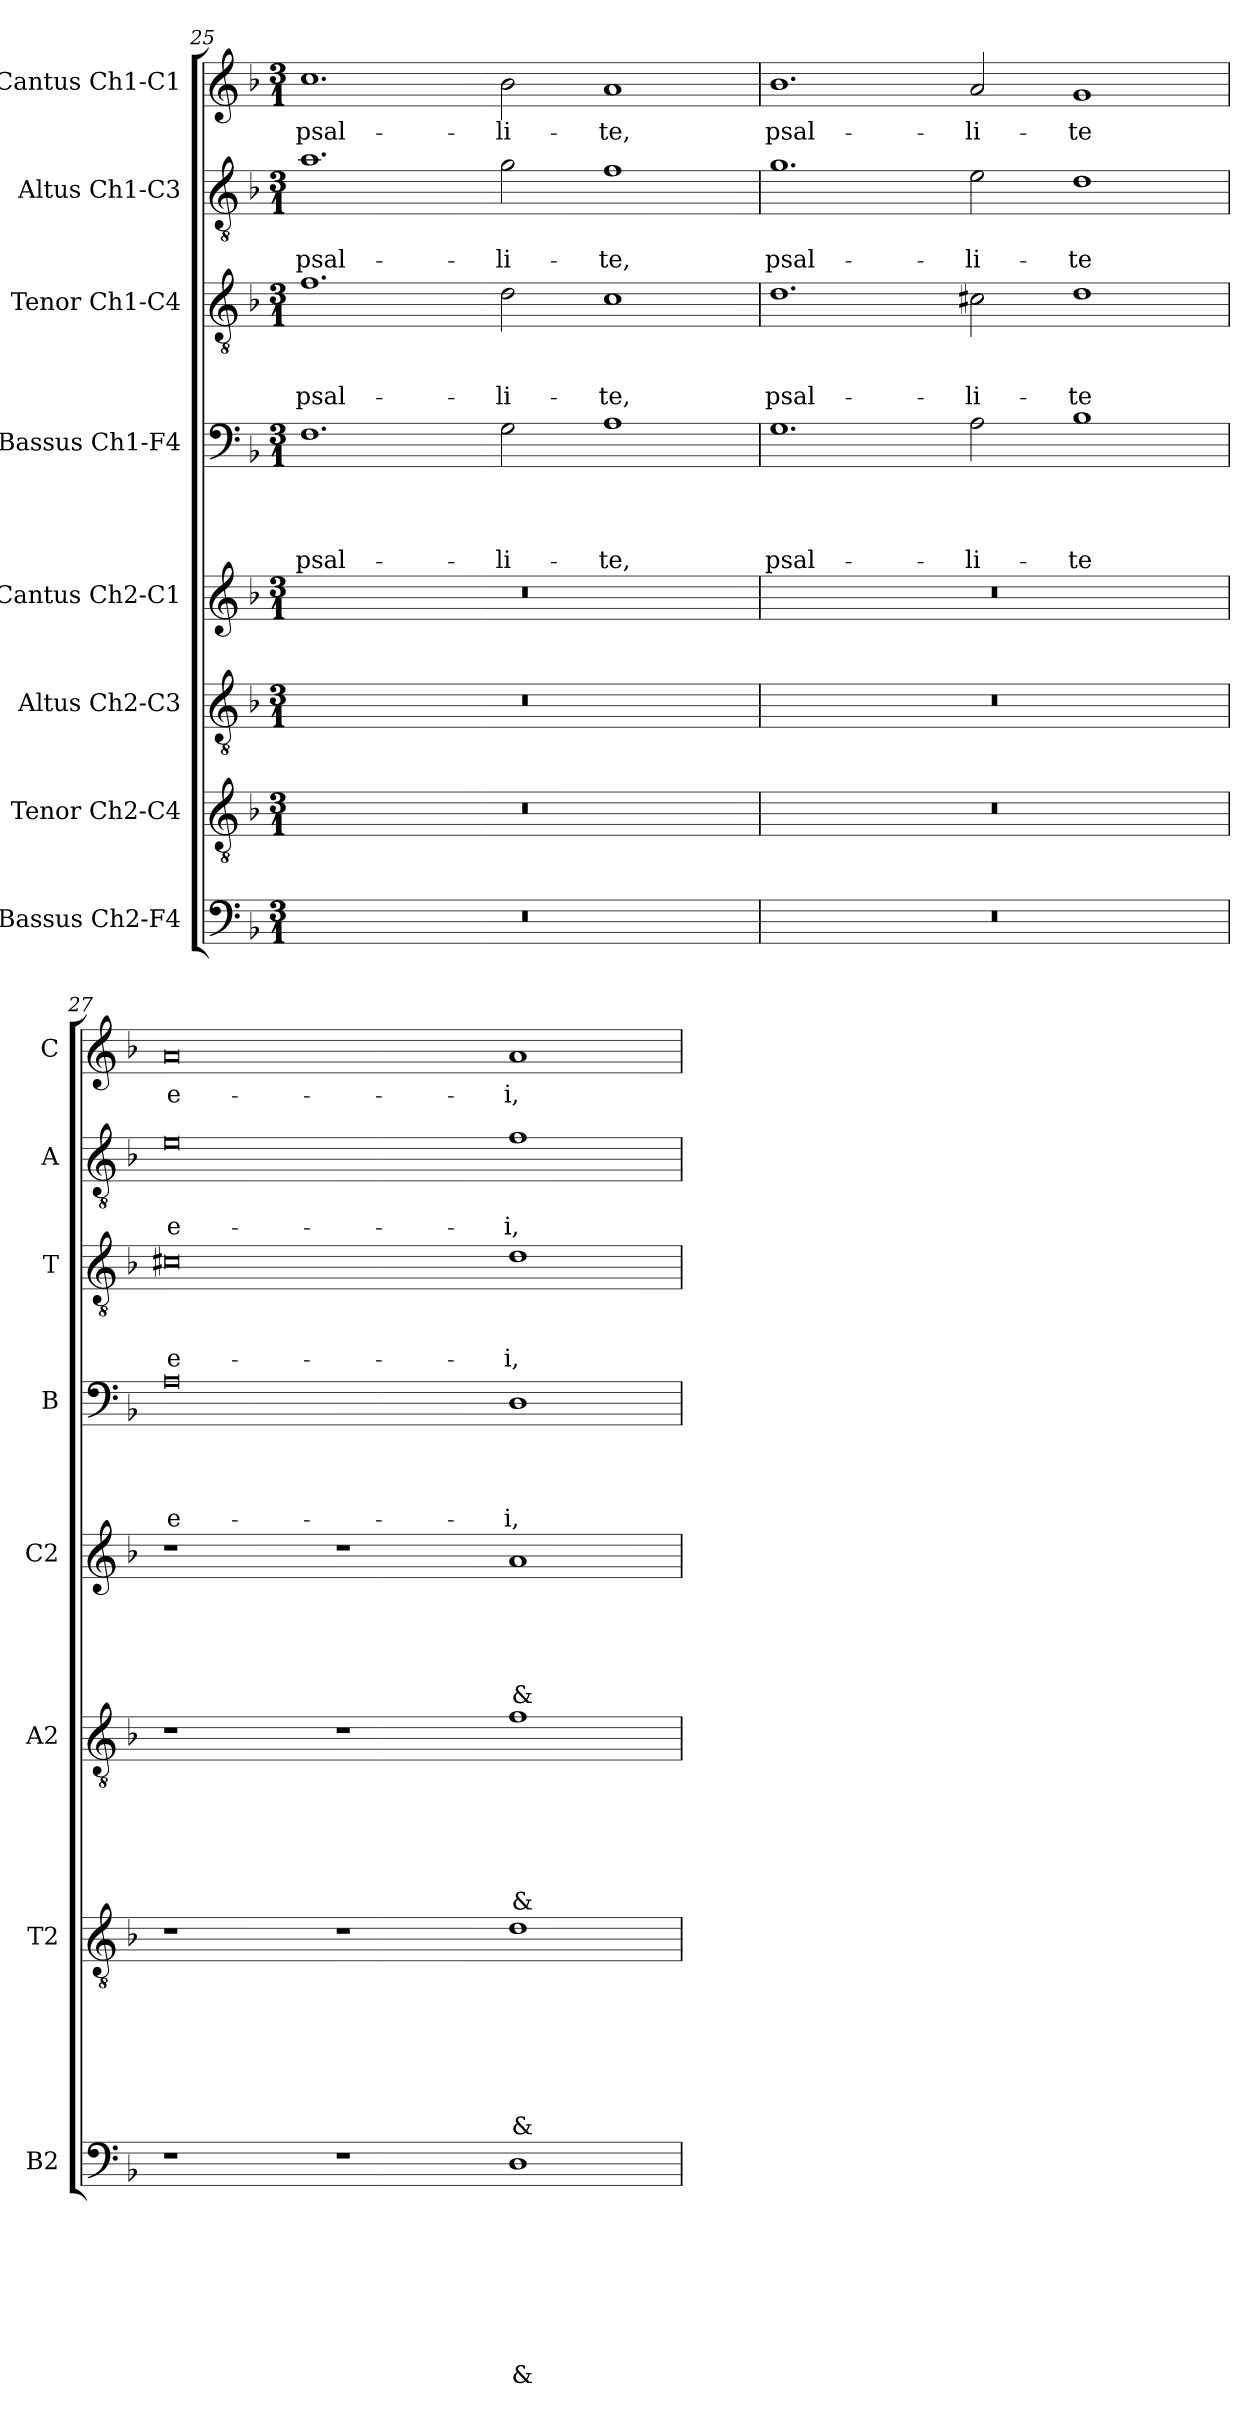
**kern	**text	**text	**text	**text	**text	**text	**text	**text	**kern	**text	**text	**text	**text	**text	**text	**text	**kern	**text	**text	**text	**text	**text	**text	**kern	**text	**text	**text	**text	**text	**kern	**text	**text	**text	**text	**kern	**text	**text	**text	**kern	**text	**text	**kern	**text
*part8	*part8	*part8	*part8	*part8	*part8	*part8	*part8	*part8	*part7	*part7	*part7	*part7	*part7	*part7	*part7	*part7	*part6	*part6	*part6	*part6	*part6	*part6	*part6	*part5	*part5	*part5	*part5	*part5	*part5	*part4	*part4	*part4	*part4	*part4	*part3	*part3	*part3	*part3	*part2	*part2	*part2	*part1	*part1
*staff8	*staff8	*staff8	*staff8	*staff8	*staff8	*staff8	*staff8	*staff8	*staff7	*staff7	*staff7	*staff7	*staff7	*staff7	*staff7	*staff7	*staff6	*staff6	*staff6	*staff6	*staff6	*staff6	*staff6	*staff5	*staff5	*staff5	*staff5	*staff5	*staff5	*staff4	*staff4	*staff4	*staff4	*staff4	*staff3	*staff3	*staff3	*staff3	*staff2	*staff2	*staff2	*staff1	*staff1
*I"Bassus Ch2-F4	*	*	*	*	*	*	*	*	*I"Tenor Ch2-C4	*	*	*	*	*	*	*	*I"Altus Ch2-C3	*	*	*	*	*	*	*I"Cantus Ch2-C1	*	*	*	*	*	*I"Bassus Ch1-F4	*	*	*	*	*I"Tenor Ch1-C4	*	*	*	*I"Altus Ch1-C3	*	*	*I"Cantus Ch1-C1	*
*I'B2	*	*	*	*	*	*	*	*	*I'T2	*	*	*	*	*	*	*	*I'A2	*	*	*	*	*	*	*I'C2	*	*	*	*	*	*I'B	*	*	*	*	*I'T	*	*	*	*I'A	*	*	*I'C	*
*clefF4	*	*	*	*	*	*	*	*	*clefGv2	*	*	*	*	*	*	*	*clefGv2	*	*	*	*	*	*	*clefG2	*	*	*	*	*	*clefF4	*	*	*	*	*clefGv2	*	*	*	*clefGv2	*	*	*clefG2	*
*k[b-]	*	*	*	*	*	*	*	*	*k[b-]	*	*	*	*	*	*	*	*k[b-]	*	*	*	*	*	*	*k[b-]	*	*	*	*	*	*k[b-]	*	*	*	*	*k[b-]	*	*	*	*k[b-]	*	*	*k[b-]	*
*F:	*	*	*	*	*	*	*	*	*F:	*	*	*	*	*	*	*	*F:	*	*	*	*	*	*	*F:	*	*	*	*	*	*F:	*	*	*	*	*F:	*	*	*	*F:	*	*	*F:	*
*M3/1	*	*	*	*	*	*	*	*	*M3/1	*	*	*	*	*	*	*	*M3/1	*	*	*	*	*	*	*M3/1	*	*	*	*	*	*M3/1	*	*	*	*	*M3/1	*	*	*	*M3/1	*	*	*M3/1	*
=25	=25	=25	=25	=25	=25	=25	=25	=25	=25	=25	=25	=25	=25	=25	=25	=25	=25	=25	=25	=25	=25	=25	=25	=25	=25	=25	=25	=25	=25	=25	=25	=25	=25	=25	=25	=25	=25	=25	=25	=25	=25	=25	=25
!	!	!	!	!	!	!	!	!	!	!	!	!	!	!	!	!	!	!	!	!	!	!	!	!	!	!	!	!	!	!	!	!	!	!LO:LY:b	!	!	!	!LO:LY:b	!	!	!LO:LY:b	!	!LO:LY:b
0.r	.	.	.	.	.	.	.	.	0.r	.	.	.	.	.	.	.	0.r	.	.	.	.	.	.	0.r	.	.	.	.	.	1.F	.	.	.	psal-	1.f	.	.	psal-	1.a	.	psal-	1.cc	psal-
!	!	!	!	!	!	!	!	!	!	!	!	!	!	!	!	!	!	!	!	!	!	!	!	!	!	!	!	!	!	!	!	!	!	!LO:LY:b	!	!	!	!LO:LY:b	!	!	!LO:LY:b	!	!LO:LY:b
.	.	.	.	.	.	.	.	.	.	.	.	.	.	.	.	.	.	.	.	.	.	.	.	.	.	.	.	.	.	2G\	.	.	.	-li-	2d\	.	.	-li-	2g\	.	-li-	2b-\	-li-
!	!	!	!	!	!	!	!	!	!	!	!	!	!	!	!	!	!	!	!	!	!	!	!	!	!	!	!	!	!	!	!	!	!	!LO:LY:b	!	!	!	!LO:LY:b	!	!	!LO:LY:b	!	!LO:LY:b
.	.	.	.	.	.	.	.	.	.	.	.	.	.	.	.	.	.	.	.	.	.	.	.	.	.	.	.	.	.	1A	.	.	.	-te,	1c	.	.	-te,	1f	.	-te,	1a	-te,
=26	=26	=26	=26	=26	=26	=26	=26	=26	=26	=26	=26	=26	=26	=26	=26	=26	=26	=26	=26	=26	=26	=26	=26	=26	=26	=26	=26	=26	=26	=26	=26	=26	=26	=26	=26	=26	=26	=26	=26	=26	=26	=26	=26
!	!	!	!	!	!	!	!	!	!	!	!	!	!	!	!	!	!	!	!	!	!	!	!	!	!	!	!	!	!	!	!	!	!	!LO:LY:b	!	!	!	!LO:LY:b	!	!	!LO:LY:b	!	!LO:LY:b
0.r	.	.	.	.	.	.	.	.	0.r	.	.	.	.	.	.	.	0.r	.	.	.	.	.	.	0.r	.	.	.	.	.	1.G	.	.	.	psal-	1.d	.	.	psal-	1.g	.	psal-	1.b-	psal-
!	!	!	!	!	!	!	!	!	!	!	!	!	!	!	!	!	!	!	!	!	!	!	!	!	!	!	!	!	!	!	!	!	!	!LO:LY:b	!	!	!	!LO:LY:b	!	!	!LO:LY:b	!	!LO:LY:b
.	.	.	.	.	.	.	.	.	.	.	.	.	.	.	.	.	.	.	.	.	.	.	.	.	.	.	.	.	.	2A\	.	.	.	-li-	2c#X\	.	.	-li-	2e\	.	-li-	2a/	-li-
!	!	!	!	!	!	!	!	!	!	!	!	!	!	!	!	!	!	!	!	!	!	!	!	!	!	!	!	!	!	!	!	!	!	!LO:LY:b	!	!	!	!LO:LY:b	!	!	!LO:LY:b	!	!LO:LY:b
.	.	.	.	.	.	.	.	.	.	.	.	.	.	.	.	.	.	.	.	.	.	.	.	.	.	.	.	.	.	1B-	.	.	.	-te	1d	.	.	-te	1d	.	-te	1g	-te
=27	=27	=27	=27	=27	=27	=27	=27	=27	=27	=27	=27	=27	=27	=27	=27	=27	=27	=27	=27	=27	=27	=27	=27	=27	=27	=27	=27	=27	=27	=27	=27	=27	=27	=27	=27	=27	=27	=27	=27	=27	=27	=27	=27
!	!	!	!	!	!	!	!	!	!	!	!	!	!	!	!	!	!	!	!	!	!	!	!	!	!	!	!	!	!	!	!	!	!	!LO:LY:b	!	!	!	!LO:LY:b	!	!	!LO:LY:b	!	!LO:LY:b
1r	.	.	.	.	.	.	.	.	1r	.	.	.	.	.	.	.	1r	.	.	.	.	.	.	1r	.	.	.	.	.	0A	.	.	.	e-	0c#X	.	.	e-	0e	.	e-	0a	e-
1r	.	.	.	.	.	.	.	.	1r	.	.	.	.	.	.	.	1r	.	.	.	.	.	.	1r	.	.	.	.	.	.	.	.	.	.	.	.	.	.	.	.	.	.	.
!	!	!	!	!	!	!	!	!LO:LY:b	!	!	!	!	!	!	!	!LO:LY:b	!	!	!	!	!	!	!LO:LY:b	!	!	!	!	!	!LO:LY:b	!	!	!	!	!LO:LY:b	!	!	!	!LO:LY:b	!	!	!LO:LY:b	!	!LO:LY:b
1D	.	.	.	.	.	.	.	&	1d	.	.	.	.	.	.	&	1f	.	.	.	.	.	&	1a	.	.	.	.	&	1D	.	.	.	-i,	1d	.	.	-i,	1f	.	-i,	1a	-i,
=	=	=	=	=	=	=	=	=	=	=	=	=	=	=	=	=	=	=	=	=	=	=	=	=	=	=	=	=	=	=	=	=	=	=	=	=	=	=	=	=	=	=	=
*-	*-	*-	*-	*-	*-	*-	*-	*-	*-	*-	*-	*-	*-	*-	*-	*-	*-	*-	*-	*-	*-	*-	*-	*-	*-	*-	*-	*-	*-	*-	*-	*-	*-	*-	*-	*-	*-	*-	*-	*-	*-	*-	*-
